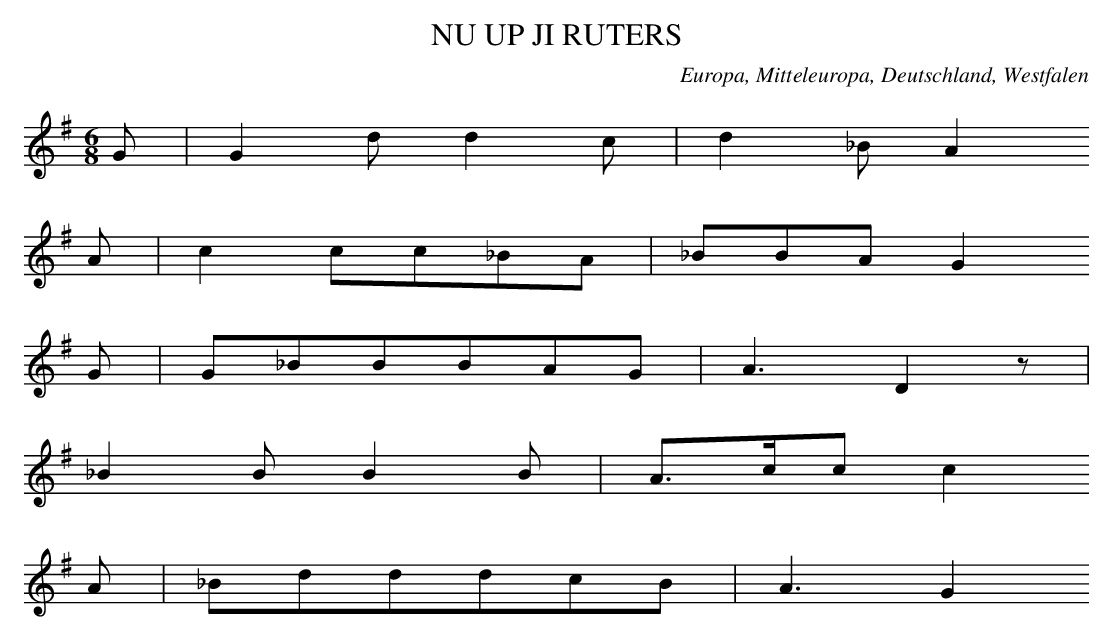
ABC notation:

X:1
T: NU UP JI RUTERS
O: Europa, Mitteleuropa, Deutschland, Westfalen
M: 6/8
L: 1/16
K: G
G2 | G4d2d4c2 | d4_B2A4
A2 | c4c2c2_B2A2 | _B2B2A2G4
G2 | G2_B2B2B2A2G2 | A6D4z2 |
_B4B2B4B2 | A3cc2c4
A2 | _B2d2d2d2c2B2 | A6G4
